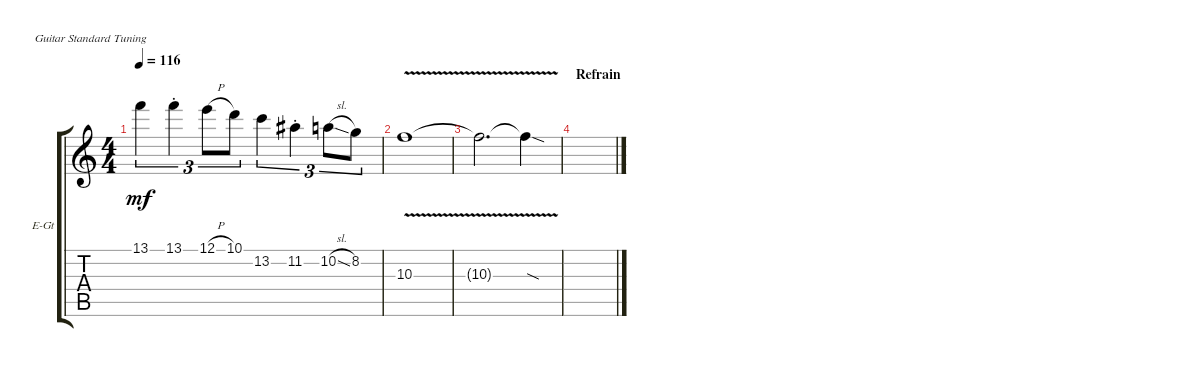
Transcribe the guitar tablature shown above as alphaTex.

\bracketExtendMode groupsimilarinstruments
\firstSystemTrackNameOrientation horizontal
\otherSystemsTrackNameOrientation horizontal
\track ("David Gilmour" "E-Gt") {multiBarRest instrument overdrivenguitar}
\staff {score tabs}
\tuning (E4 B3 G3 D3 A2 E2)
\ts (4 4)
\tempo 116
\clef g2
\ks c
13.1{be (hold 0 0 60 0) t}.4{tu (3 2) dy mf} 13.1{st}.4{tu (3 2)} 12.1{h}.8{tu (3 2)} 10.1.8{tu (3 2)} 13.2.4{tu (3 2)} 11.2{st}.4{tu (3 2)} 10.2{sl}.8{tu (3 2)} 8.2.8{tu (3 2)} |
10.3{v}.1 |
10.3{v t}.2{d} 10.3{v sod t}.4 |
\section ("" "Refrain")
